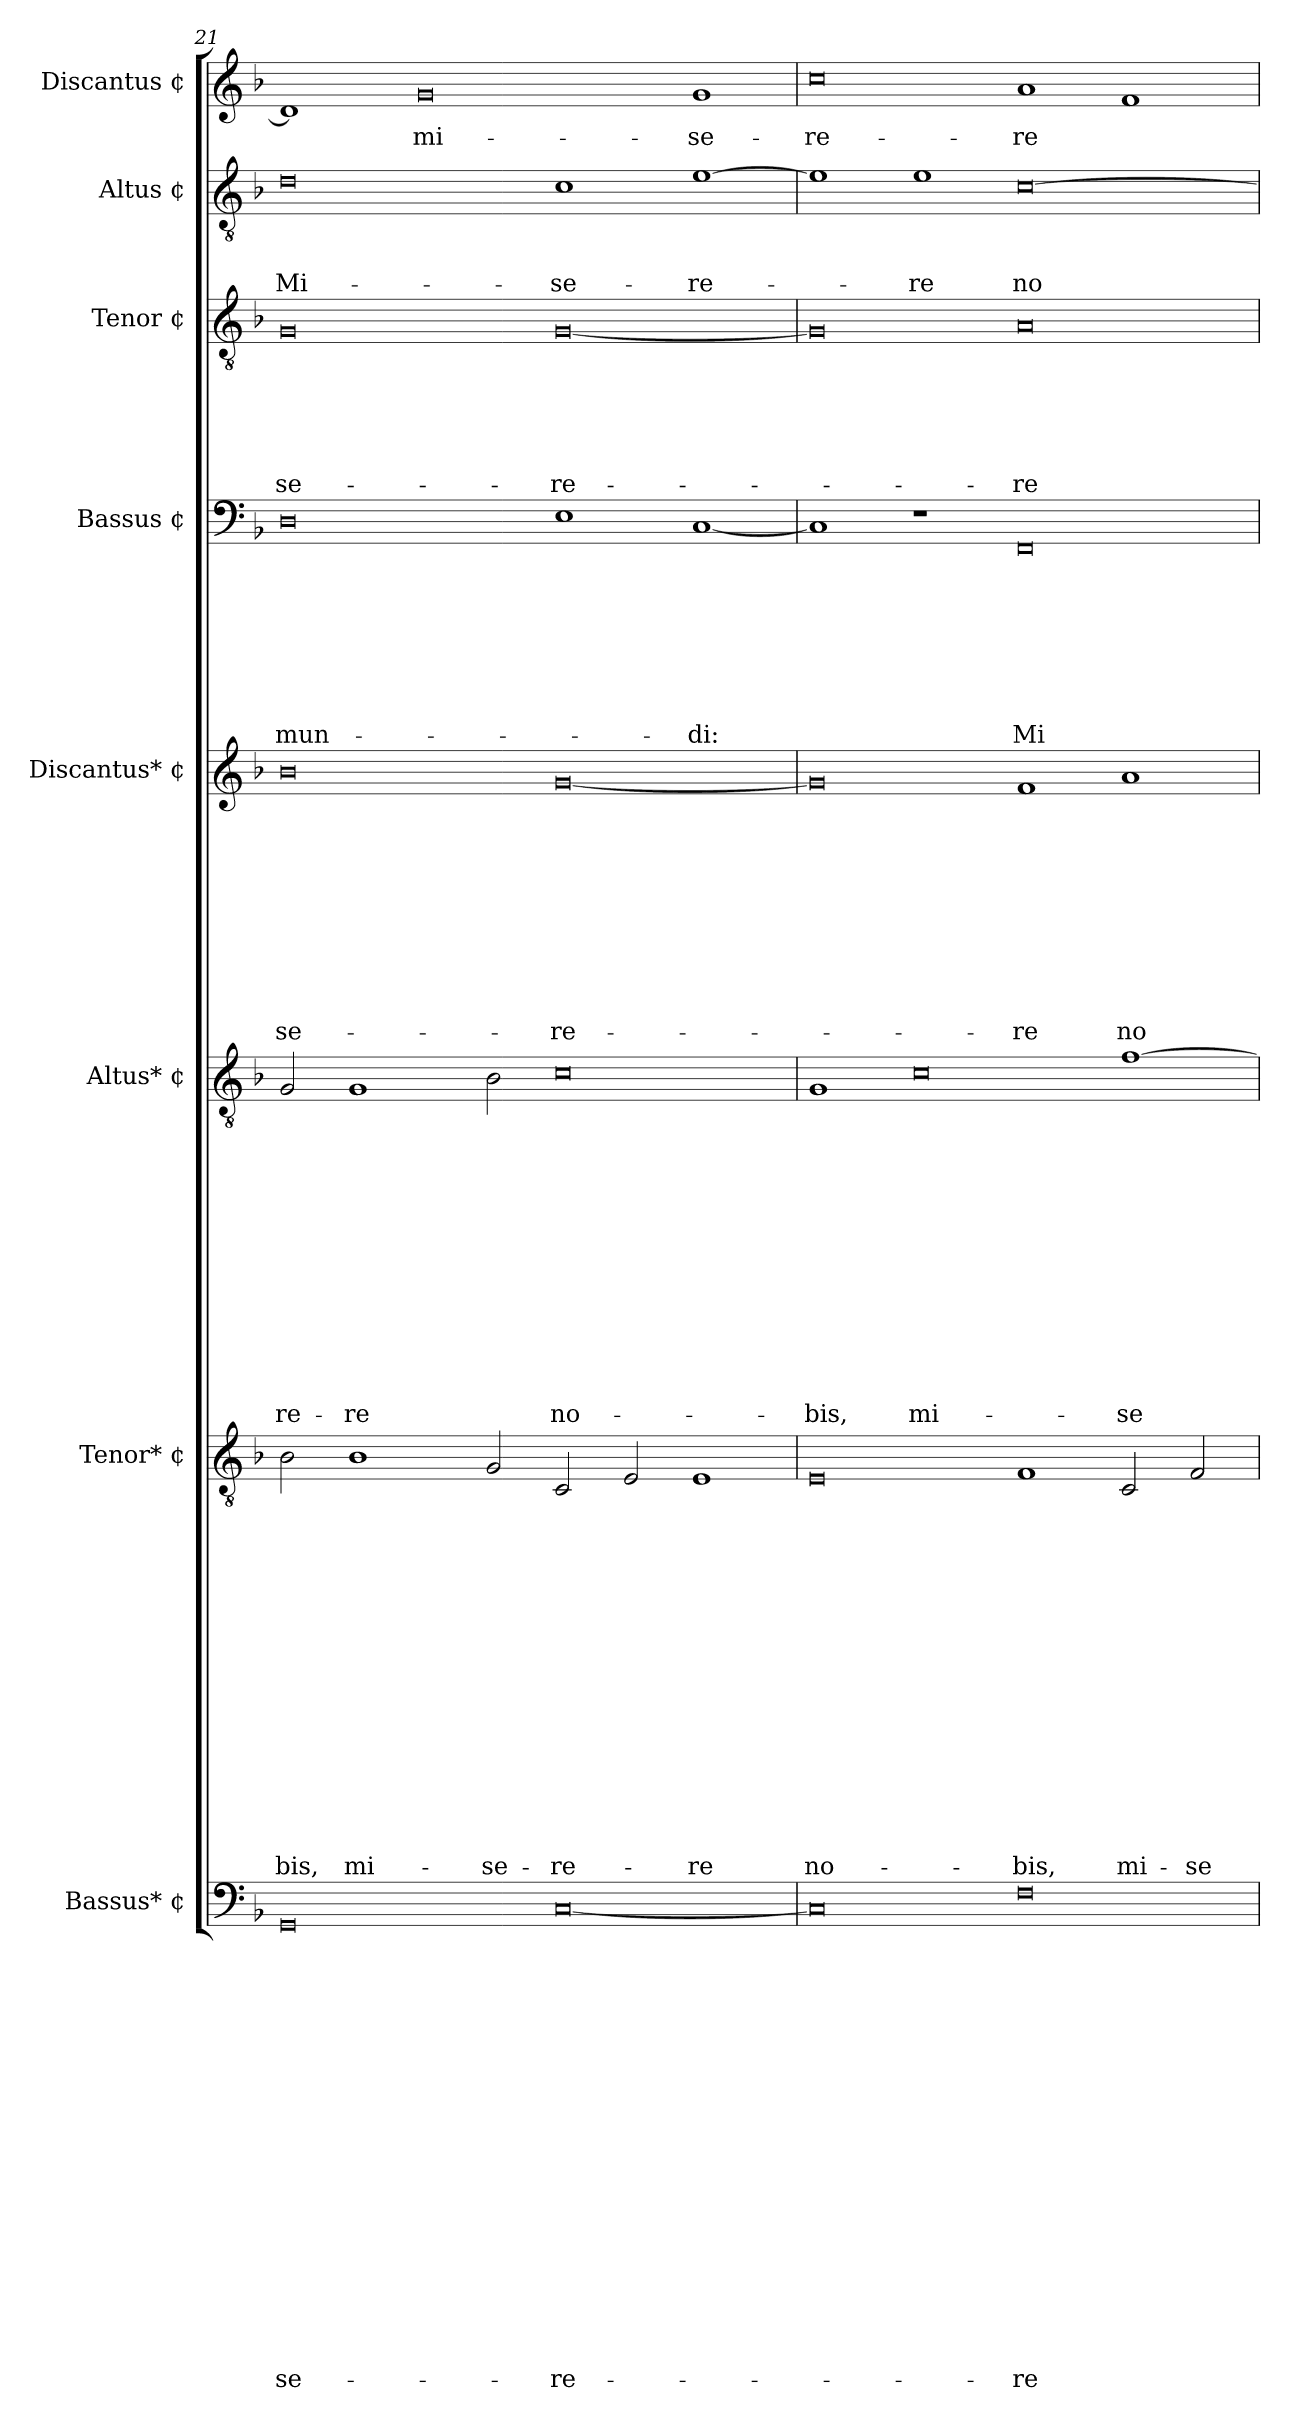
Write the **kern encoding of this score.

**kern	**text	**text	**text	**text	**text	**text	**text	**text	**text	**text	**text	**text	**text	**text	**text	**text	**text	**text	**text	**kern	**text	**text	**text	**text	**text	**text	**text	**text	**text	**text	**text	**text	**text	**text	**text	**text	**kern	**text	**text	**text	**text	**text	**text	**text	**text	**text	**text	**text	**text	**text	**kern	**text	**text	**text	**text	**text	**text	**text	**text	**text	**text	**kern	**text	**text	**text	**text	**text	**text	**text	**text	**kern	**text	**text	**text	**text	**text	**text	**kern	**text	**text	**text	**kern	**text
*part8	*part8	*part8	*part8	*part8	*part8	*part8	*part8	*part8	*part8	*part8	*part8	*part8	*part8	*part8	*part8	*part8	*part8	*part8	*part8	*part7	*part7	*part7	*part7	*part7	*part7	*part7	*part7	*part7	*part7	*part7	*part7	*part7	*part7	*part7	*part7	*part7	*part6	*part6	*part6	*part6	*part6	*part6	*part6	*part6	*part6	*part6	*part6	*part6	*part6	*part6	*part5	*part5	*part5	*part5	*part5	*part5	*part5	*part5	*part5	*part5	*part5	*part4	*part4	*part4	*part4	*part4	*part4	*part4	*part4	*part4	*part3	*part3	*part3	*part3	*part3	*part3	*part3	*part2	*part2	*part2	*part2	*part1	*part1
*staff8	*staff8	*staff8	*staff8	*staff8	*staff8	*staff8	*staff8	*staff8	*staff8	*staff8	*staff8	*staff8	*staff8	*staff8	*staff8	*staff8	*staff8	*staff8	*staff8	*staff7	*staff7	*staff7	*staff7	*staff7	*staff7	*staff7	*staff7	*staff7	*staff7	*staff7	*staff7	*staff7	*staff7	*staff7	*staff7	*staff7	*staff6	*staff6	*staff6	*staff6	*staff6	*staff6	*staff6	*staff6	*staff6	*staff6	*staff6	*staff6	*staff6	*staff6	*staff5	*staff5	*staff5	*staff5	*staff5	*staff5	*staff5	*staff5	*staff5	*staff5	*staff5	*staff4	*staff4	*staff4	*staff4	*staff4	*staff4	*staff4	*staff4	*staff4	*staff3	*staff3	*staff3	*staff3	*staff3	*staff3	*staff3	*staff2	*staff2	*staff2	*staff2	*staff1	*staff1
*I"Bassus* ¢	*	*	*	*	*	*	*	*	*	*	*	*	*	*	*	*	*	*	*	*I"Tenor* ¢	*	*	*	*	*	*	*	*	*	*	*	*	*	*	*	*	*I"Altus* ¢	*	*	*	*	*	*	*	*	*	*	*	*	*	*I"Discantus* ¢	*	*	*	*	*	*	*	*	*	*	*I"Bassus ¢	*	*	*	*	*	*	*	*	*I"Tenor ¢	*	*	*	*	*	*	*I"Altus ¢	*	*	*	*I"Discantus ¢	*
*I'B 2	*	*	*	*	*	*	*	*	*	*	*	*	*	*	*	*	*	*	*	*I'T 2	*	*	*	*	*	*	*	*	*	*	*	*	*	*	*	*	*I'A 2	*	*	*	*	*	*	*	*	*	*	*	*	*	*I'D 2	*	*	*	*	*	*	*	*	*	*	*I'B 1	*	*	*	*	*	*	*	*	*I'T 1	*	*	*	*	*	*	*I'A 1	*	*	*	*I'D 1	*
*clefF4	*	*	*	*	*	*	*	*	*	*	*	*	*	*	*	*	*	*	*	*clefGv2	*	*	*	*	*	*	*	*	*	*	*	*	*	*	*	*	*clefGv2	*	*	*	*	*	*	*	*	*	*	*	*	*	*clefG2	*	*	*	*	*	*	*	*	*	*	*clefF4	*	*	*	*	*	*	*	*	*clefGv2	*	*	*	*	*	*	*clefGv2	*	*	*	*clefG2	*
*k[b-]	*	*	*	*	*	*	*	*	*	*	*	*	*	*	*	*	*	*	*	*k[b-]	*	*	*	*	*	*	*	*	*	*	*	*	*	*	*	*	*k[b-]	*	*	*	*	*	*	*	*	*	*	*	*	*	*k[b-]	*	*	*	*	*	*	*	*	*	*	*k[b-]	*	*	*	*	*	*	*	*	*k[b-]	*	*	*	*	*	*	*k[b-]	*	*	*	*k[b-]	*
*F:	*	*	*	*	*	*	*	*	*	*	*	*	*	*	*	*	*	*	*	*F:	*	*	*	*	*	*	*	*	*	*	*	*	*	*	*	*	*F:	*	*	*	*	*	*	*	*	*	*	*	*	*	*F:	*	*	*	*	*	*	*	*	*	*	*F:	*	*	*	*	*	*	*	*	*F:	*	*	*	*	*	*	*F:	*	*	*	*F:	*
=21	=21	=21	=21	=21	=21	=21	=21	=21	=21	=21	=21	=21	=21	=21	=21	=21	=21	=21	=21	=21	=21	=21	=21	=21	=21	=21	=21	=21	=21	=21	=21	=21	=21	=21	=21	=21	=21	=21	=21	=21	=21	=21	=21	=21	=21	=21	=21	=21	=21	=21	=21	=21	=21	=21	=21	=21	=21	=21	=21	=21	=21	=21	=21	=21	=21	=21	=21	=21	=21	=21	=21	=21	=21	=21	=21	=21	=21	=21	=21	=21	=21	=21	=21
!	!	!	!	!	!	!	!	!	!	!	!	!	!	!	!	!	!	!	!LO:LY:b	!	!	!	!	!	!	!	!	!	!	!	!	!	!	!	!	!LO:LY:b	!	!	!	!	!	!	!	!	!	!	!	!	!	!LO:LY:b	!	!	!	!	!	!	!	!	!	!	!LO:LY:b	!	!	!	!	!	!	!	!	!LO:LY:b	!	!	!	!	!	!	!LO:LY:b	!	!	!	!LO:LY:b	!	!
0GG	.	.	.	.	.	.	.	.	.	.	.	.	.	.	.	.	.	.	-se-	2B-\	.	.	.	.	.	.	.	.	.	.	.	.	.	.	.	-bis,	2G/	.	.	.	.	.	.	.	.	.	.	.	.	-re-	0b-	.	.	.	.	.	.	.	.	.	-se-	0D	.	.	.	.	.	.	.	mun-	0G	.	.	.	.	.	-se-	0d	.	.	Mi-	1d]	.
!	!	!	!	!	!	!	!	!	!	!	!	!	!	!	!	!	!	!	!	!	!	!	!	!	!	!	!	!	!	!	!	!	!	!	!	!LO:LY:b	!	!	!	!	!	!	!	!	!	!	!	!	!	!LO:LY:b	!	!	!	!	!	!	!	!	!	!	!	!	!	!	!	!	!	!	!	!	!	!	!	!	!	!	!	!	!	!	!	!	!
.	.	.	.	.	.	.	.	.	.	.	.	.	.	.	.	.	.	.	.	1B-	.	.	.	.	.	.	.	.	.	.	.	.	.	.	.	mi-	1G	.	.	.	.	.	.	.	.	.	.	.	.	-re	.	.	.	.	.	.	.	.	.	.	.	.	.	.	.	.	.	.	.	.	.	.	.	.	.	.	.	.	.	.	.	.	.
!	!	!	!	!	!	!	!	!	!	!	!	!	!	!	!	!	!	!	!	!	!	!	!	!	!	!	!	!	!	!	!	!	!	!	!	!	!	!	!	!	!	!	!	!	!	!	!	!	!	!	!	!	!	!	!	!	!	!	!	!	!	!	!	!	!	!	!	!	!	!	!	!	!	!	!	!	!	!	!	!	!	!	!LO:LY:b
.	.	.	.	.	.	.	.	.	.	.	.	.	.	.	.	.	.	.	.	.	.	.	.	.	.	.	.	.	.	.	.	.	.	.	.	.	.	.	.	.	.	.	.	.	.	.	.	.	.	.	.	.	.	.	.	.	.	.	.	.	.	.	.	.	.	.	.	.	.	.	.	.	.	.	.	.	.	.	.	.	.	0g	mi-
!	!	!	!	!	!	!	!	!	!	!	!	!	!	!	!	!	!	!	!	!	!	!	!	!	!	!	!	!	!	!	!	!	!	!	!	!LO:LY:b	!	!	!	!	!	!	!	!	!	!	!	!	!	!	!	!	!	!	!	!	!	!	!	!	!	!	!	!	!	!	!	!	!	!	!	!	!	!	!	!	!	!	!	!	!	!	!
.	.	.	.	.	.	.	.	.	.	.	.	.	.	.	.	.	.	.	.	2G/	.	.	.	.	.	.	.	.	.	.	.	.	.	.	.	-se-	2B-\	.	.	.	.	.	.	.	.	.	.	.	.	.	.	.	.	.	.	.	.	.	.	.	.	.	.	.	.	.	.	.	.	.	.	.	.	.	.	.	.	.	.	.	.	.	.
!	!	!	!	!	!	!	!	!	!	!	!	!	!	!	!	!	!	!	!LO:LY:b	!	!	!	!	!	!	!	!	!	!	!	!	!	!	!	!	!LO:LY:b	!	!	!	!	!	!	!	!	!	!	!	!	!	!LO:LY:b	!	!	!	!	!	!	!	!	!	!	!LO:LY:b	!	!	!	!	!	!	!	!	!	!	!	!	!	!	!	!LO:LY:b	!	!	!	!LO:LY:b	!	!
[<0C	.	.	.	.	.	.	.	.	.	.	.	.	.	.	.	.	.	.	-re-	2C/	.	.	.	.	.	.	.	.	.	.	.	.	.	.	.	-re-	0c	.	.	.	.	.	.	.	.	.	.	.	.	no-	[<0g	.	.	.	.	.	.	.	.	.	-re-	1E	.	.	.	.	.	.	.	.	[<0G	.	.	.	.	.	-re-	1c	.	.	-se-	.	.
.	.	.	.	.	.	.	.	.	.	.	.	.	.	.	.	.	.	.	.	2E/	.	.	.	.	.	.	.	.	.	.	.	.	.	.	.	.	.	.	.	.	.	.	.	.	.	.	.	.	.	.	.	.	.	.	.	.	.	.	.	.	.	.	.	.	.	.	.	.	.	.	.	.	.	.	.	.	.	.	.	.	.	.	.
!	!	!	!	!	!	!	!	!	!	!	!	!	!	!	!	!	!	!	!	!	!	!	!	!	!	!	!	!	!	!	!	!	!	!	!	!LO:LY:b	!	!	!	!	!	!	!	!	!	!	!	!	!	!	!	!	!	!	!	!	!	!	!	!	!	!	!	!	!	!	!	!	!	!LO:LY:b	!	!	!	!	!	!	!	!	!	!	!LO:LY:b	!	!LO:LY:b
.	.	.	.	.	.	.	.	.	.	.	.	.	.	.	.	.	.	.	.	1E	.	.	.	.	.	.	.	.	.	.	.	.	.	.	.	-re	.	.	.	.	.	.	.	.	.	.	.	.	.	.	.	.	.	.	.	.	.	.	.	.	.	[<1C	.	.	.	.	.	.	.	-di:	.	.	.	.	.	.	.	[>1e	.	.	-re-	1g	-se-
=22	=22	=22	=22	=22	=22	=22	=22	=22	=22	=22	=22	=22	=22	=22	=22	=22	=22	=22	=22	=22	=22	=22	=22	=22	=22	=22	=22	=22	=22	=22	=22	=22	=22	=22	=22	=22	=22	=22	=22	=22	=22	=22	=22	=22	=22	=22	=22	=22	=22	=22	=22	=22	=22	=22	=22	=22	=22	=22	=22	=22	=22	=22	=22	=22	=22	=22	=22	=22	=22	=22	=22	=22	=22	=22	=22	=22	=22	=22	=22	=22	=22	=22	=22
!	!	!	!	!	!	!	!	!	!	!	!	!	!	!	!	!	!	!	!	!	!	!	!	!	!	!	!	!	!	!	!	!	!	!	!	!LO:LY:b	!	!	!	!	!	!	!	!	!	!	!	!	!	!LO:LY:b	!	!	!	!	!	!	!	!	!	!	!	!	!	!	!	!	!	!	!	!	!	!	!	!	!	!	!	!	!	!	!	!	!LO:LY:b
0C]	.	.	.	.	.	.	.	.	.	.	.	.	.	.	.	.	.	.	.	0E	.	.	.	.	.	.	.	.	.	.	.	.	.	.	.	no-	1G	.	.	.	.	.	.	.	.	.	.	.	.	-bis,	0g]	.	.	.	.	.	.	.	.	.	.	1C]	.	.	.	.	.	.	.	.	0G]	.	.	.	.	.	.	1e]	.	.	.	0cc	-re-
!	!	!	!	!	!	!	!	!	!	!	!	!	!	!	!	!	!	!	!	!	!	!	!	!	!	!	!	!	!	!	!	!	!	!	!	!	!	!	!	!	!	!	!	!	!	!	!	!	!	!LO:LY:b	!	!	!	!	!	!	!	!	!	!	!	!	!	!	!	!	!	!	!	!	!	!	!	!	!	!	!	!	!	!	!LO:LY:b	!	!
.	.	.	.	.	.	.	.	.	.	.	.	.	.	.	.	.	.	.	.	.	.	.	.	.	.	.	.	.	.	.	.	.	.	.	.	.	0c	.	.	.	.	.	.	.	.	.	.	.	.	mi-	.	.	.	.	.	.	.	.	.	.	.	1r	.	.	.	.	.	.	.	.	.	.	.	.	.	.	.	1e	.	.	-re	.	.
!	!	!	!	!	!	!	!	!	!	!	!	!	!	!	!	!	!	!	!LO:LY:b	!	!	!	!	!	!	!	!	!	!	!	!	!	!	!	!	!LO:LY:b	!	!	!	!	!	!	!	!	!	!	!	!	!	!	!	!	!	!	!	!	!	!	!	!	!LO:LY:b	!	!	!	!	!	!	!	!	!LO:LY:b	!	!	!	!	!	!	!LO:LY:b	!	!	!	!LO:LY:b	!	!LO:LY:b
0F	.	.	.	.	.	.	.	.	.	.	.	.	.	.	.	.	.	.	-re	1F	.	.	.	.	.	.	.	.	.	.	.	.	.	.	.	-bis,	.	.	.	.	.	.	.	.	.	.	.	.	.	.	1f	.	.	.	.	.	.	.	.	.	-re	0FF	.	.	.	.	.	.	.	Mi-	0A	.	.	.	.	.	-re	[>0c	.	.	no-	1a	-re
!	!	!	!	!	!	!	!	!	!	!	!	!	!	!	!	!	!	!	!	!	!	!	!	!	!	!	!	!	!	!	!	!	!	!	!	!LO:LY:b	!	!	!	!	!	!	!	!	!	!	!	!	!	!LO:LY:b	!	!	!	!	!	!	!	!	!	!	!LO:LY:b	!	!	!	!	!	!	!	!	!	!	!	!	!	!	!	!	!	!	!	!	!	!
.	.	.	.	.	.	.	.	.	.	.	.	.	.	.	.	.	.	.	.	2C/	.	.	.	.	.	.	.	.	.	.	.	.	.	.	.	mi-	[>1f	.	.	.	.	.	.	.	.	.	.	.	.	-se-	1a	.	.	.	.	.	.	.	.	.	no-	.	.	.	.	.	.	.	.	.	.	.	.	.	.	.	.	.	.	.	.	1f	.
!	!	!	!	!	!	!	!	!	!	!	!	!	!	!	!	!	!	!	!	!	!	!	!	!	!	!	!	!	!	!	!	!	!	!	!	!LO:LY:b	!	!	!	!	!	!	!	!	!	!	!	!	!	!	!	!	!	!	!	!	!	!	!	!	!	!	!	!	!	!	!	!	!	!	!	!	!	!	!	!	!	!	!	!	!	!	!
.	.	.	.	.	.	.	.	.	.	.	.	.	.	.	.	.	.	.	.	2F/	.	.	.	.	.	.	.	.	.	.	.	.	.	.	.	-se-	.	.	.	.	.	.	.	.	.	.	.	.	.	.	.	.	.	.	.	.	.	.	.	.	.	.	.	.	.	.	.	.	.	.	.	.	.	.	.	.	.	.	.	.	.	.	.
=	=	=	=	=	=	=	=	=	=	=	=	=	=	=	=	=	=	=	=	=	=	=	=	=	=	=	=	=	=	=	=	=	=	=	=	=	=	=	=	=	=	=	=	=	=	=	=	=	=	=	=	=	=	=	=	=	=	=	=	=	=	=	=	=	=	=	=	=	=	=	=	=	=	=	=	=	=	=	=	=	=	=	=
*-	*-	*-	*-	*-	*-	*-	*-	*-	*-	*-	*-	*-	*-	*-	*-	*-	*-	*-	*-	*-	*-	*-	*-	*-	*-	*-	*-	*-	*-	*-	*-	*-	*-	*-	*-	*-	*-	*-	*-	*-	*-	*-	*-	*-	*-	*-	*-	*-	*-	*-	*-	*-	*-	*-	*-	*-	*-	*-	*-	*-	*-	*-	*-	*-	*-	*-	*-	*-	*-	*-	*-	*-	*-	*-	*-	*-	*-	*-	*-	*-	*-	*-	*-
